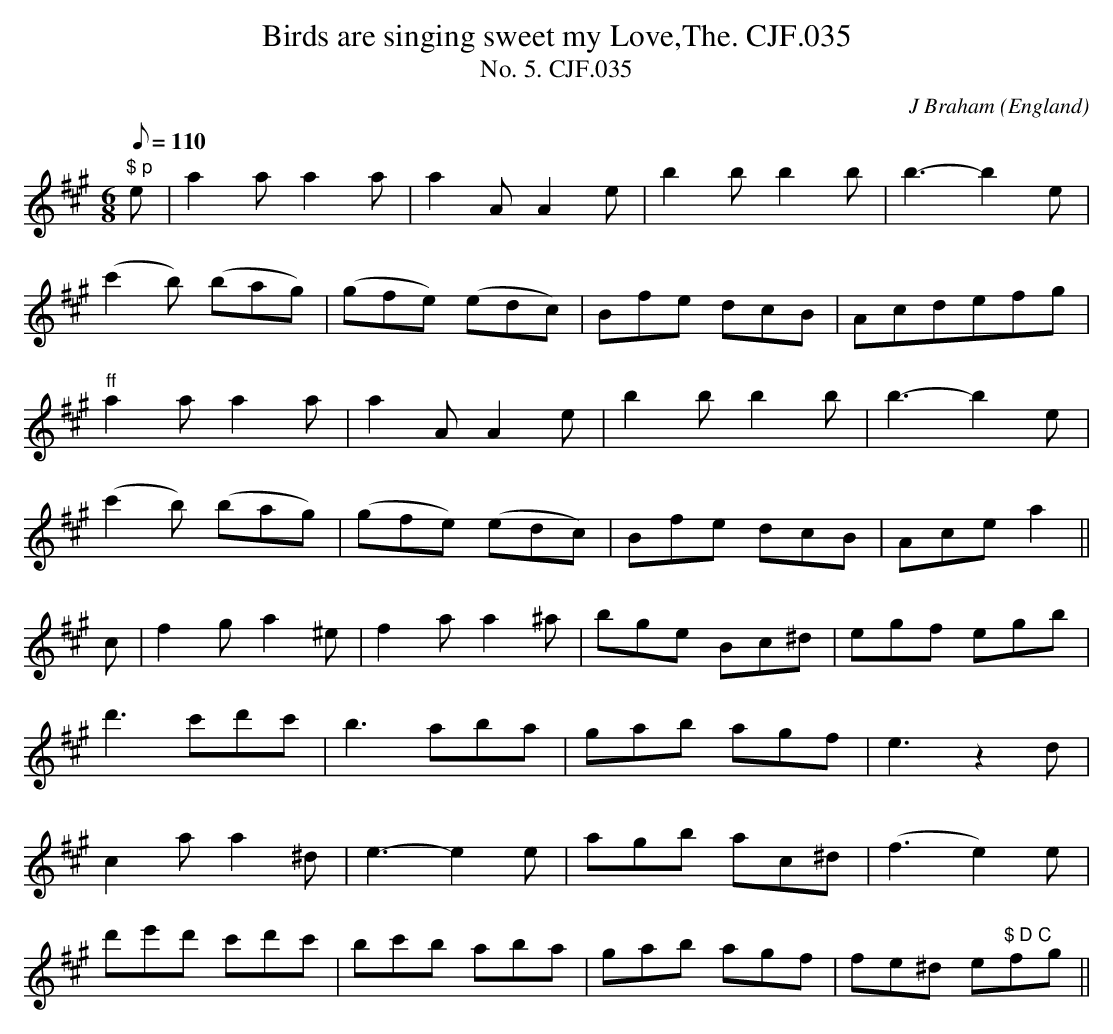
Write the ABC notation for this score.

X:1
T:Birds are singing sweet my Love,The. CJF.035
T:No. 5. CJF.035
M:6/8
L:1/8
Q:110
C:J Braham
O:England
K:A
"$ p"e|a2aa2a|a2AA2e|b2bb2b|b3-b2e|!
(c'2b) (bag)|(gfe) (edc)|Bfe dcB|Acdefg|!
"ff"a2aa2a|a2AA2e|b2bb2b|b3-b2e|!
(c'2b) (bag)|(gfe) (edc)|Bfe dcB|Acea2h||!
c|f2ga2^e|f2aa2^a|bge Bc^d|egf egb|!
d'3 c'd'c'|b3aba|gab agf|e3z2d|!
c2aa2^d|e3-e2e|agb ac^d|(f3e2)e|!
d'e'd' c'd'c'|bc'b aba|gab agf|fe^d e"$ D C"fg||
